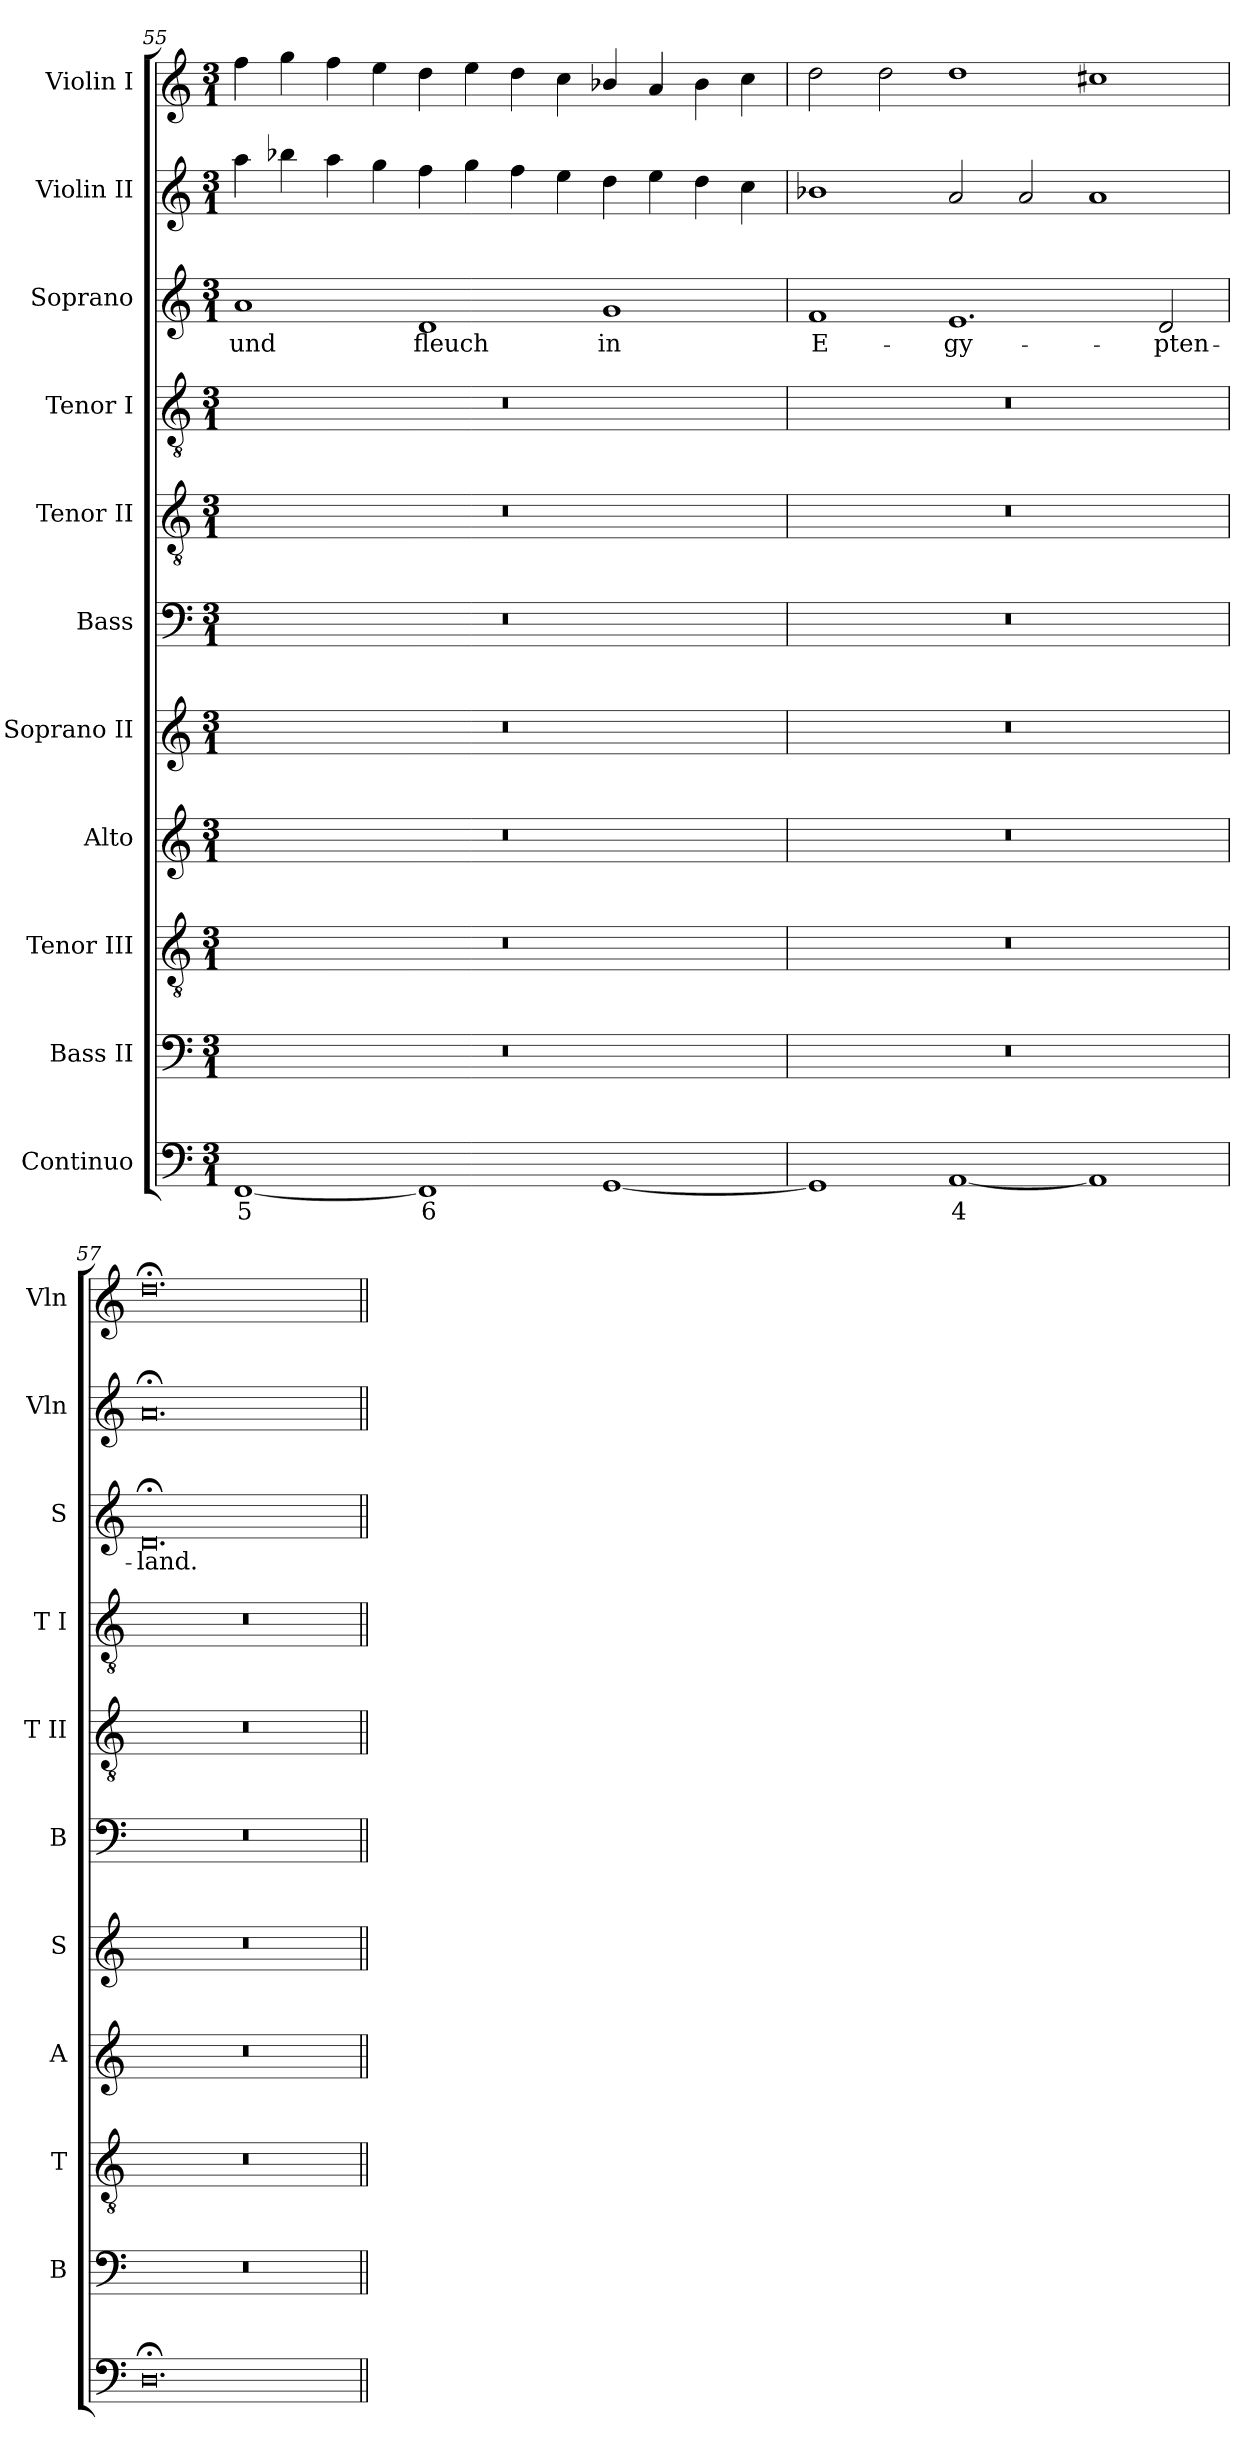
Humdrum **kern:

**kern	**text	**kern	**kern	**kern	**kern	**kern	**kern	**kern	**kern	**text	**kern	**kern
*part11	*part11	*part10	*part9	*part8	*part7	*part6	*part5	*part4	*part3	*part3	*part2	*part1
*staff11	*staff11	*staff10	*staff9	*staff8	*staff7	*staff6	*staff5	*staff4	*staff3	*staff3	*staff2	*staff1
*I"Continuo	*	*I"Bass II	*I"Tenor III	*I"Alto	*I"Soprano II	*I"Bass	*I"Tenor II	*I"Tenor I	*I"Soprano	*	*I"Violin II	*I"Violin I
*	*	*I'B	*I'T	*I'A	*I'S	*I'B	*I'T II	*I'T I	*I'S	*	*I'Vln	*I'Vln
!!LO:LB:g=z
*clefF4	*	*clefF4	*clefGv2	*clefG2	*clefG2	*clefF4	*clefGv2	*clefGv2	*clefG2	*	*clefG2	*clefG2
*k[]	*	*k[]	*k[]	*k[]	*k[]	*k[]	*k[]	*k[]	*k[]	*	*k[]	*k[]
*C:	*	*C:	*C:	*C:	*C:	*C:	*C:	*C:	*C:	*	*C:	*C:
*M3/1	*	*M3/1	*M3/1	*M3/1	*M3/1	*M3/1	*M3/1	*M3/1	*M3/1	*	*M3/1	*M3/1
=55	=55	=55	=55	=55	=55	=55	=55	=55	=55	=55	=55	=55
!	!LO:LY:b	!	!	!	!	!	!	!	!	!LO:LY:b	!	!
[1FF	5	0.r	0.r	0.r	0.r	0.r	0.r	0.r	1a	und	4aa	4ff
.	.	.	.	.	.	.	.	.	.	.	4bb-X	4gg
.	.	.	.	.	.	.	.	.	.	.	4aa	4ff
.	.	.	.	.	.	.	.	.	.	.	4gg	4ee
!	!LO:LY:b	!	!	!	!	!	!	!	!	!LO:LY:b	!	!
1FF]	6	.	.	.	.	.	.	.	1d	fleuch	4ff	4dd
.	.	.	.	.	.	.	.	.	.	.	4gg	4ee
.	.	.	.	.	.	.	.	.	.	.	4ff	4dd
.	.	.	.	.	.	.	.	.	.	.	4ee	4cc
!	!	!	!	!	!	!	!	!	!	!LO:LY:b	!	!
[1GG	.	.	.	.	.	.	.	.	1g	in	4dd	4b-X/
.	.	.	.	.	.	.	.	.	.	.	4ee	4a
.	.	.	.	.	.	.	.	.	.	.	4dd	4b-
.	.	.	.	.	.	.	.	.	.	.	4cc	4cc
=56	=56	=56	=56	=56	=56	=56	=56	=56	=56	=56	=56	=56
!	!	!	!	!	!	!	!	!	!	!LO:LY:b	!	!
1GG]	.	0.r	0.r	0.r	0.r	0.r	0.r	0.r	1f	E-	1b-X	2dd
.	.	.	.	.	.	.	.	.	.	.	.	2dd
!	!LO:LY:b	!	!	!	!	!	!	!	!	!LO:LY:b	!	!
[1AA	4	.	.	.	.	.	.	.	1.e	-gy-	2a	1dd
.	.	.	.	.	.	.	.	.	.	.	2a	.
1AA]	.	.	.	.	.	.	.	.	.	.	1a	1cc#X
!	!	!	!	!	!	!	!	!	!	!LO:LY:b	!	!
.	.	.	.	.	.	.	.	.	2d	-pten-	.	.
=57	=57	=57	=57	=57	=57	=57	=57	=57	=57	=57	=57	=57
!	!	!	!	!	!	!	!	!	!	!LO:LY:b	!	!
0.D;<	.	0.r	0.r	0.r	0.r	0.r	0.r	0.r	0.d;<	-land.	0.a;<	0.dd;<
=||	=||	=||	=||	=||	=||	=||	=||	=||	=||	=||	=||	=||
*-	*-	*-	*-	*-	*-	*-	*-	*-	*-	*-	*-	*-
